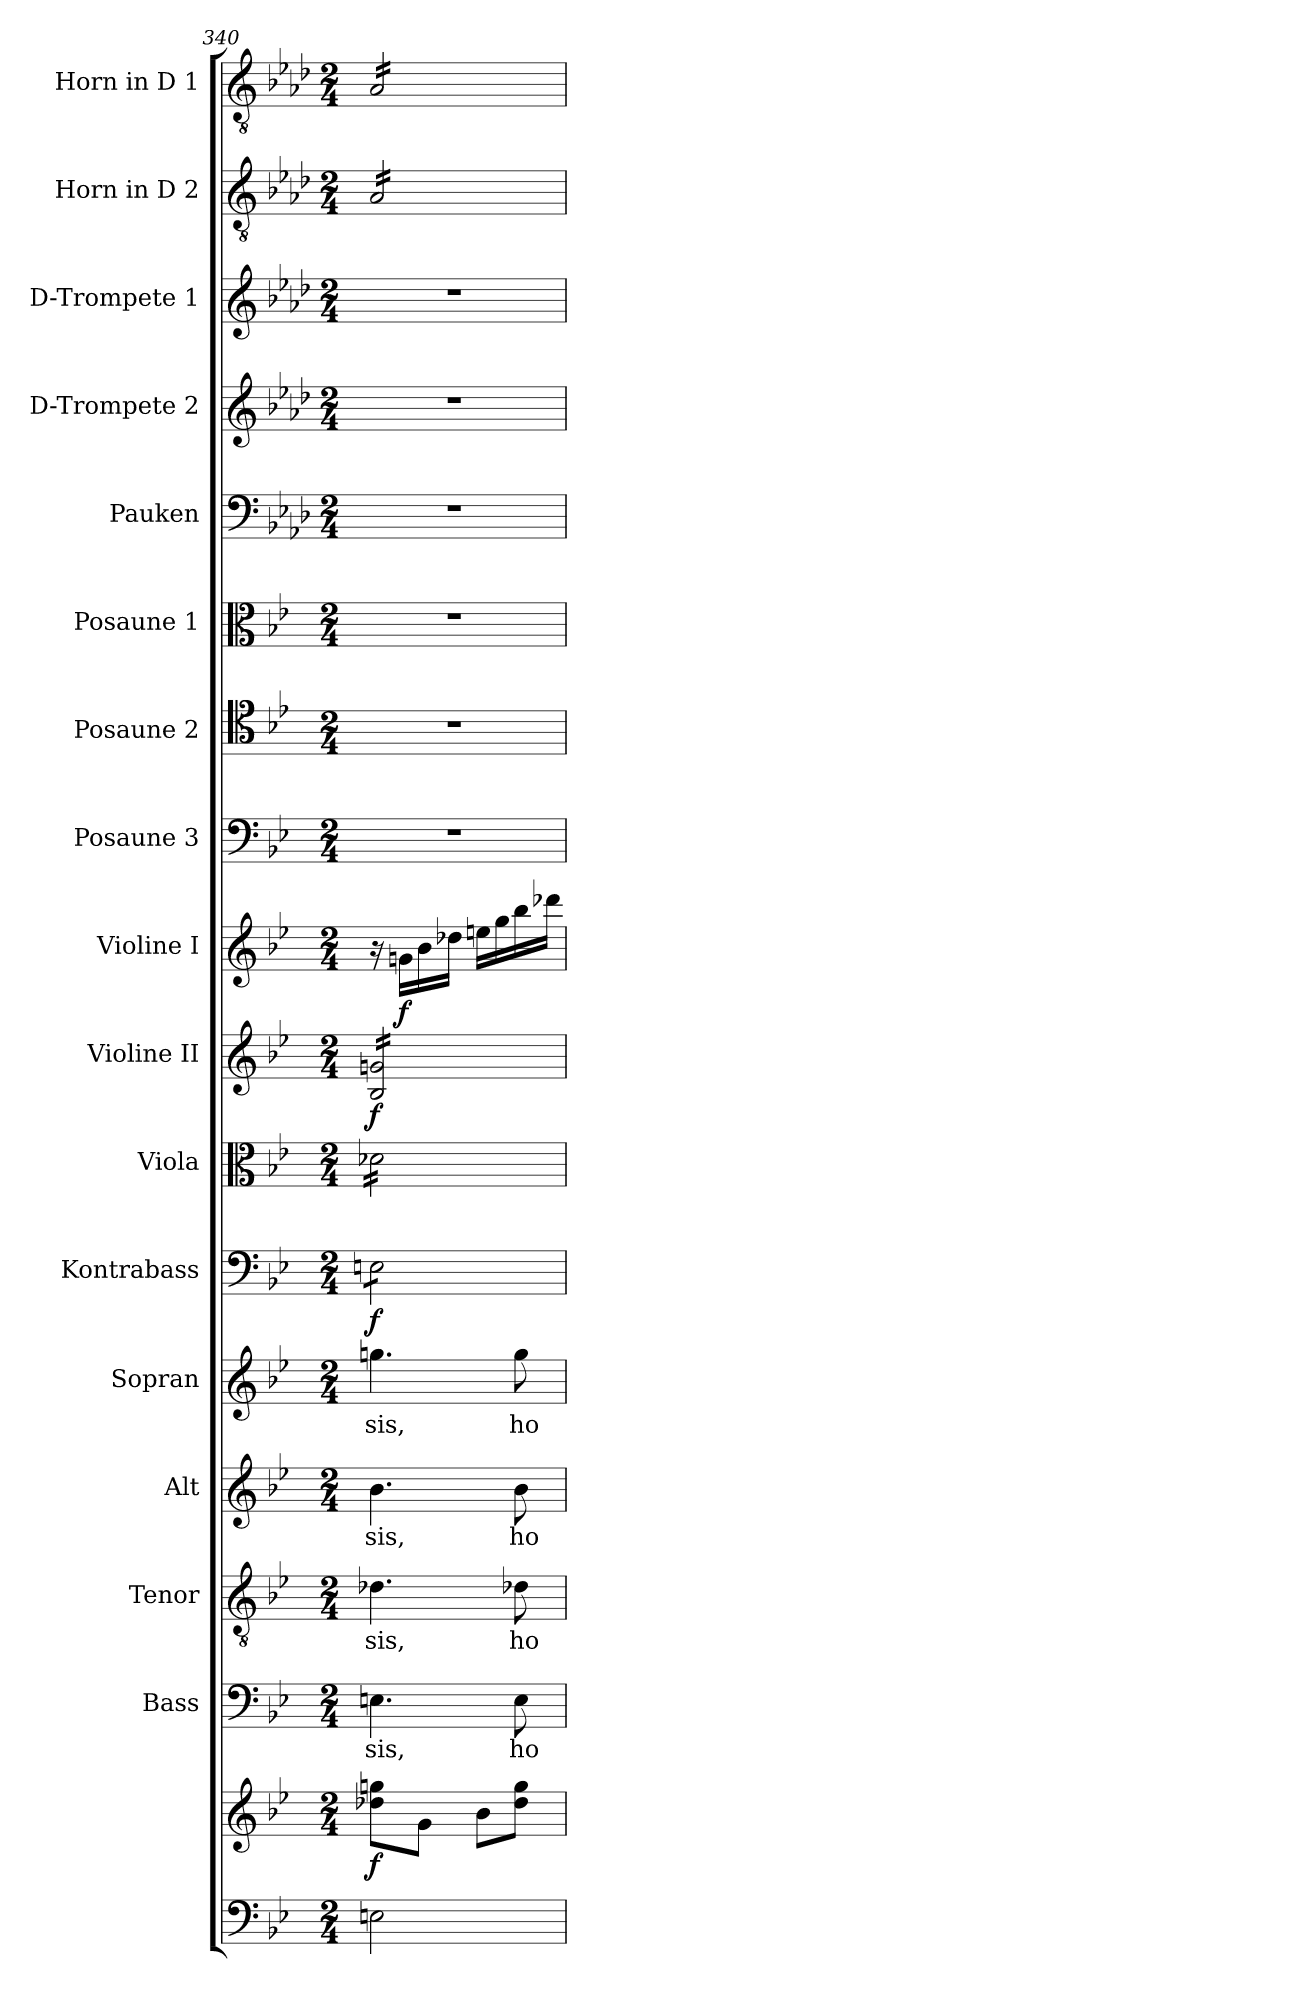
**kern	**kern	**dynam	**kern	**text	**kern	**text	**kern	**text	**kern	**text	**kern	**dynam	**kern	**kern	**dynam	**kern	**dynam	**kern	**kern	**kern	**kern	**kern	**kern	**kern	**kern
*part17	*part17	*part17	*part16	*part16	*part15	*part15	*part14	*part14	*part13	*part13	*part12	*part12	*part11	*part10	*part10	*part9	*part9	*part8	*part7	*part6	*part5	*part4	*part3	*part2	*part1
*staff18	*staff17	*staff17/18	*staff16	*staff16	*staff15	*staff15	*staff14	*staff14	*staff13	*staff13	*staff12	*staff12	*staff11	*staff10	*staff10	*staff9	*staff9	*staff8	*staff7	*staff6	*staff5	*staff4	*staff3	*staff2	*staff1
*	*	*	*I"Bass	*	*I"Tenor	*	*I"Alt	*	*I"Sopran	*	*I"Kontrabass	*	*I"Viola	*I"Violine II	*	*I"Violine I	*	*I"Posaune 3	*I"Posaune 2	*I"Posaune 1	*I"Pauken	*I"D-Trompete 2	*I"D-Trompete 1	*I"Horn in D 2	*I"Horn in D 1
*	*	*	*I'B.	*	*I'T.	*	*I'A.	*	*I'S.	*	*I'Kb.	*	*I'Vla.	*I'Vl. II	*	*I'Vl. I	*	*I'Pos. 3	*I'Pos. 2	*I'Pos. 1	*I'Pk.	*I'D Trp. 2	*I'D Trp. 1	*I'Hrn. 2	*I'Hrn. 1
*clefF4	*clefG2	*	*clefF4	*	*clefGv2	*	*clefG2	*	*clefG2	*	*clefF4	*	*clefC3	*clefG2	*	*clefG2	*	*clefF4	*clefC4	*clefC3	*clefF4	*clefG2	*clefG2	*clefGv2	*clefGv2
*	*	*	*	*	*	*	*	*	*	*	*ITrd7c12	*	*	*	*	*	*	*	*	*	*ITrd-1c-2	*ITrd-1c-2	*ITrd-1c-2	*ITrd-1c-2	*ITrd-1c-2
*k[b-e-]	*k[b-e-]	*	*k[b-e-]	*	*k[b-e-]	*	*k[b-e-]	*	*k[b-e-]	*	*k[b-e-]	*	*k[b-e-]	*k[b-e-]	*	*k[b-e-]	*	*k[b-e-]	*k[b-e-]	*k[b-e-]	*k[b-e-]	*k[b-e-]	*k[b-e-]	*k[b-e-]	*k[b-e-]
*B-:	*B-:	*	*B-:	*	*B-:	*	*B-:	*	*B-:	*	*B-:	*	*B-:	*B-:	*	*B-:	*	*B-:	*B-:	*B-:	*B-:	*B-:	*B-:	*B-:	*B-:
*M2/4	*M2/4	*	*M2/4	*	*M2/4	*	*M2/4	*	*M2/4	*	*M2/4	*	*M2/4	*M2/4	*	*M2/4	*	*M2/4	*M2/4	*M2/4	*M2/4	*M2/4	*M2/4	*M2/4	*M2/4
=340	=340	=340	=340	=340	=340	=340	=340	=340	=340	=340	=340	=340	=340	=340	=340	=340	=340	=340	=340	=340	=340	=340	=340	=340	=340
!	!	!LO:DY:b	!	!LO:LY:b	!	!LO:LY:b	!	!LO:LY:b	!	!LO:LY:b	!	!LO:DY:b	!	!	!LO:DY:b	!	!	!	!	!	!	!	!	!	!
*	*	*	*	*	*	*	*	*	*	*	*tremolo	*	*	*	*	*	*	*	*	*	*	*	*	*	*
*	*	*	*	*	*	*	*	*	*	*	*	*	*tremolo	*	*	*	*	*	*	*	*	*	*	*	*
*	*	*	*	*	*	*	*	*	*	*	*	*	*	*tremolo	*	*	*	*	*	*	*	*	*	*	*
*	*	*	*	*	*	*	*	*	*	*	*	*	*	*	*	*	*	*	*	*	*	*	*	*tremolo	*
*	*	*	*	*	*	*	*	*	*	*	*	*	*	*	*	*	*	*	*	*	*	*	*	*	*tremolo
2En\	8dd-X\ 8ggn\L	f	4.En\	-sis,	4.d-X\	-sis,	4.b-\	-sis,	4.ggn\	-sis,	8EEn\L	f	16d-X\LL	16B-/ 16gn/LL	f	16r	.	2r	2r	2r	2r	2r	2r	16B-/LL	16B-/LL
!	!	!	!	!	!	!	!	!	!	!	!	!	!	!	!	!	!LO:DY:b	!	!	!	!	!	!	!	!
.	.	.	.	.	.	.	.	.	.	.	.	.	16d-X\	16B-/ 16gn/	.	16gn\LL	f	.	.	.	.	.	.	16B-/	16B-/
.	8g\J	.	.	.	.	.	.	.	.	.	8EEn\	.	16d-X\	16B-/ 16gn/	.	16b-\	.	.	.	.	.	.	.	16B-/	16B-/
.	.	.	.	.	.	.	.	.	.	.	.	.	16d-X\	16B-/ 16gn/	.	16dd-X\JJ	.	.	.	.	.	.	.	16B-/	16B-/
.	8b-\L	.	.	.	.	.	.	.	.	.	8EEn\	.	16d-X\	16B-/ 16gn/	.	16een\LL	.	.	.	.	.	.	.	16B-/	16B-/
.	.	.	.	.	.	.	.	.	.	.	.	.	16d-X\	16B-/ 16gn/	.	16gg\	.	.	.	.	.	.	.	16B-/	16B-/
!	!	!	!	!LO:LY:b	!	!LO:LY:b	!	!LO:LY:b	!	!LO:LY:b	!	!	!	!	!	!	!	!	!	!	!	!	!	!	!
.	8dd-\ 8gg\J	.	8E\	ho-	8d-X\	ho-	8b-\	ho-	8gg\	ho-	8EEn\J	.	16d-X\	16B-/ 16gn/	.	16bb-\	.	.	.	.	.	.	.	16B-/	16B-/
*	*	*	*	*	*	*	*	*	*	*	*Xtremolo	*	*	*	*	*	*	*	*	*	*	*	*	*	*
.	.	.	.	.	.	.	.	.	.	.	.	.	16d-X\JJ	16B-/ 16gn/JJ	.	16ddd-X\JJ	.	.	.	.	.	.	.	16B-/JJ	16B-/JJ
*	*	*	*	*	*	*	*	*	*	*	*	*	*	*	*	*	*	*	*	*	*	*	*	*	*Xtremolo
*	*	*	*	*	*	*	*	*	*	*	*	*	*	*	*	*	*	*	*	*	*	*	*	*Xtremolo	*
*	*	*	*	*	*	*	*	*	*	*	*	*	*	*Xtremolo	*	*	*	*	*	*	*	*	*	*	*
*	*	*	*	*	*	*	*	*	*	*	*	*	*Xtremolo	*	*	*	*	*	*	*	*	*	*	*	*
=	=	=	=	=	=	=	=	=	=	=	=	=	=	=	=	=	=	=	=	=	=	=	=	=	=
*-	*-	*-	*-	*-	*-	*-	*-	*-	*-	*-	*-	*-	*-	*-	*-	*-	*-	*-	*-	*-	*-	*-	*-	*-	*-
